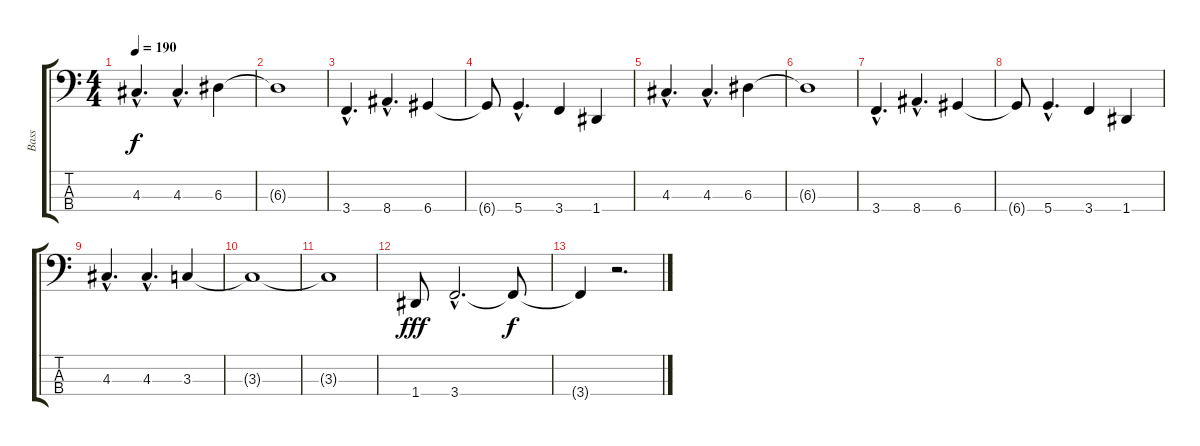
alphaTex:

\track ("Bass" "Bass") {instrument electricbassfinger}
\staff {score tabs}
\tuning (G2 D2 A1 D1) {hide}
\ts (4 4)
\tempo 190
\clef f4
\ks c
4.3{hac}.4{d dy f} 4.3{hac}.4{d} 6.3.4 |
6.3{t}.1 |
3.4{hac}.4{d} 8.4{hac}.4{d} 6.4.4 |
6.4{t}.8 5.4{hac}.4{d} 3.4.4 1.4.4 |
4.3{hac}.4{d} 4.3{hac}.4{d} 6.3.4 |
6.3{t}.1 |
3.4{hac}.4{d} 8.4{hac}.4{d} 6.4.4 |
6.4{t}.8 5.4{hac}.4{d} 3.4.4 1.4.4 |
4.3{hac}.4{d} 4.3{hac}.4{d} 3.3.4 |
3.3{t}.1 |
3.3{t}.1 |
1.4.8{dy fff} 3.4{hac}.2{d} 3.4{t}.8{dy f} |
3.4{t}.4 r.2{d}
